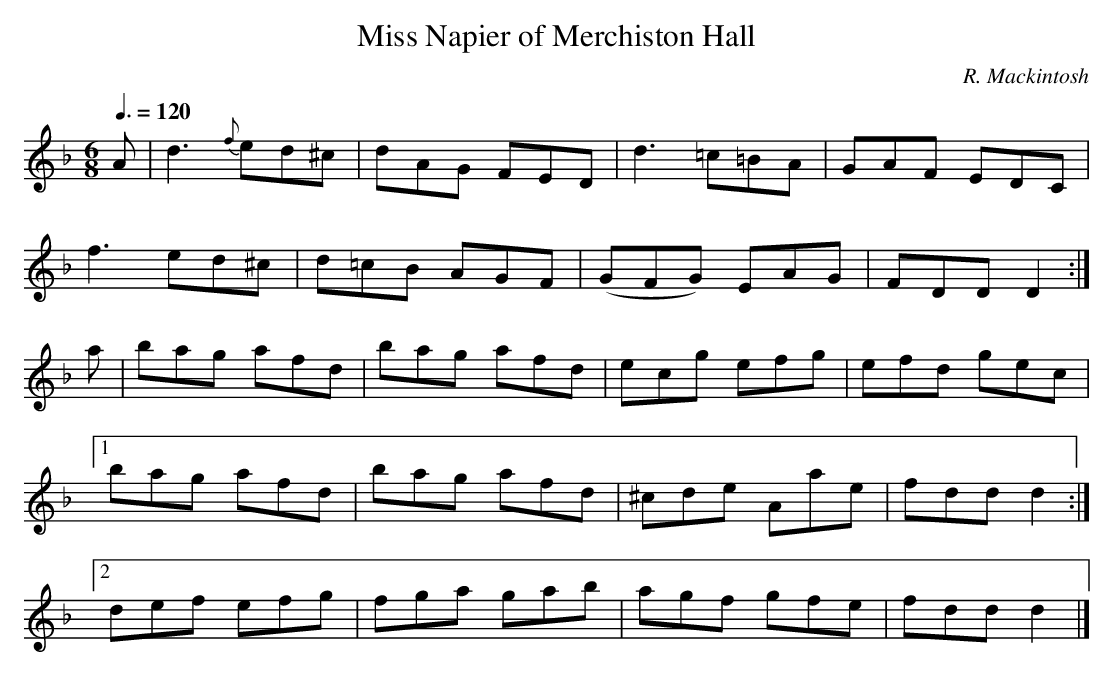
X:1
T:Miss Napier of Merchiston Hall
C:R. Mackintosh
M:6/8
L:1/8
Q:3/8=120
K:Dmin
 A|d3 {f}ed^c|dAG  FED| d3  =c=BA|GAF EDC|
   f3    ed^c|d=cB AGF|(GFG) EAG |FDD D2:|
 a|bag   afd |bag  afd| ecg  efg |efd gec|
[1 bag   afd |bag  afd|^cde  Aae |fdd d2:|
[2 def   efg |fga  gab| agf  gfe |fdd d2|]
